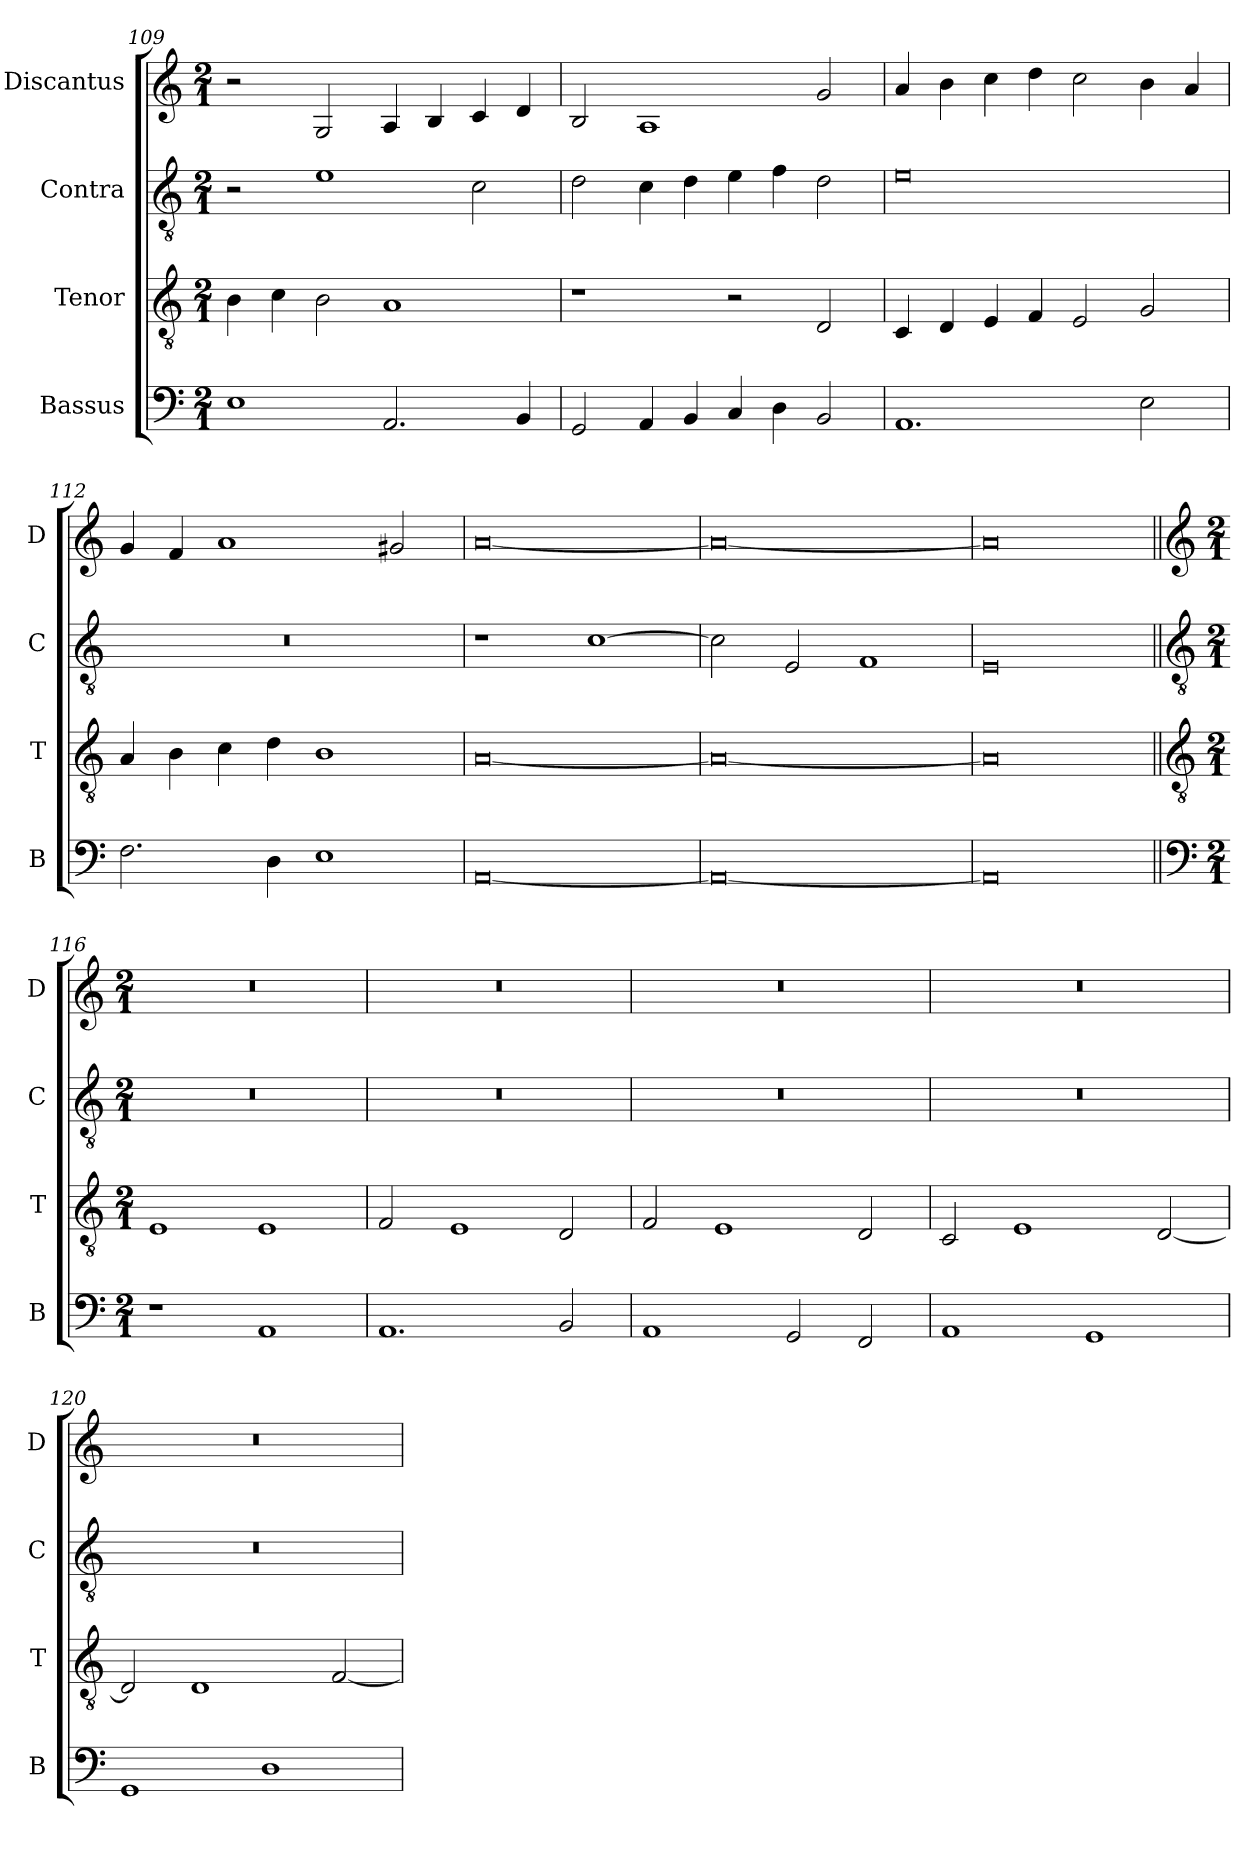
**kern	**kern	**kern	**kern
*part4	*part3	*part2	*part1
*staff4	*staff3	*staff2	*staff1
*I"Bassus	*I"Tenor	*I"Contra	*I"Discantus
*I'B	*I'T	*I'C	*I'D
*clefF4	*clefGv2	*clefGv2	*clefG2
*k[]	*k[]	*k[]	*k[]
*M2/1	*M2/1	*M2/1	*M2/1
=109	=109	=109	=109
1E	4B\	2r	2r
.	4c\	.	.
.	2B\	1e	2G/
2.AA/	1A	.	4A/
.	.	.	4B/
.	.	2c\	4c/
4BB/	.	.	4d/
=110	=110	=110	=110
2GG/	1r	2d\	2B/
4AA/	.	4c\	1A
4BB/	.	4d\	.
4C/	2r	4e\	.
4D\	.	4f\	.
2BB/	2D/	2d\	2g/
=111	=111	=111	=111
1.AA	4C/	0e	4a/
.	4D/	.	4b\
.	4E/	.	4cc\
.	4F/	.	4dd\
.	2E/	.	2cc\
2E\	2G/	.	4b\
.	.	.	4a/
=112	=112	=112	=112
2.F\	4A/	0r	4g/
.	4B\	.	4f/
.	4c\	.	1a
4D\	4d\	.	.
1E	1B	.	.
.	.	.	2g#X/
=113	=113	=113	=113
[0AA	[0A	1r	[0a
.	.	[1c	.
=114	=114	=114	=114
0AA_	0A_	2c\]	0a_
.	.	2E/	.
.	.	1F	.
=115	=115	=115	=115
0AA]	0A]	0E	0a]
!!LO:LB:g=z
=116||	=116||	=116||	=116||
*clefF4	*clefGv2	*clefGv2	*clefG2
*k[]	*k[]	*k[]	*k[]
*M2/1	*M2/1	*M2/1	*M2/1
1r	1E	0r	0r
1AA	1E	.	.
=117	=117	=117	=117
1.AA	2F/	0r	0r
.	1E	.	.
2BB/	2D/	.	.
=118	=118	=118	=118
1AA	2F/	0r	0r
.	1E	.	.
2GG/	.	.	.
2FF/	2D/	.	.
=119	=119	=119	=119
1AA	2C/	0r	0r
.	1E	.	.
1GG	.	.	.
.	[2D/	.	.
=120	=120	=120	=120
1GG	2D/]	0r	0r
.	1D	.	.
1D	.	.	.
.	[2F/	.	.
=	=	=	=
*-	*-	*-	*-
